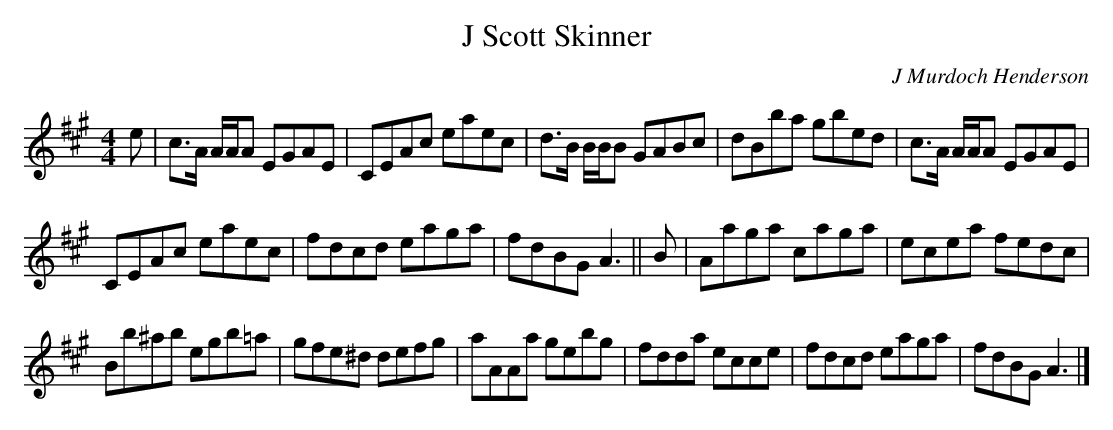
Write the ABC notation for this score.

X:1
T:J Scott Skinner
C:J Murdoch Henderson
M:4/4
L:1/8
K:A
e|c>A A/A/A EGAE|CEAc eaec|d>B B/B/B GABc|dBba gbed|c>A A/A/A EGAE|
CEAc eaec|fdcd eaga|fdBG A3||B|Aaga caga|ecea fedc|
Bb^ab egb=a|gfe^d defg|aAAa gebg|fdda ecce|fdcd eaga|fdBG A3|]
